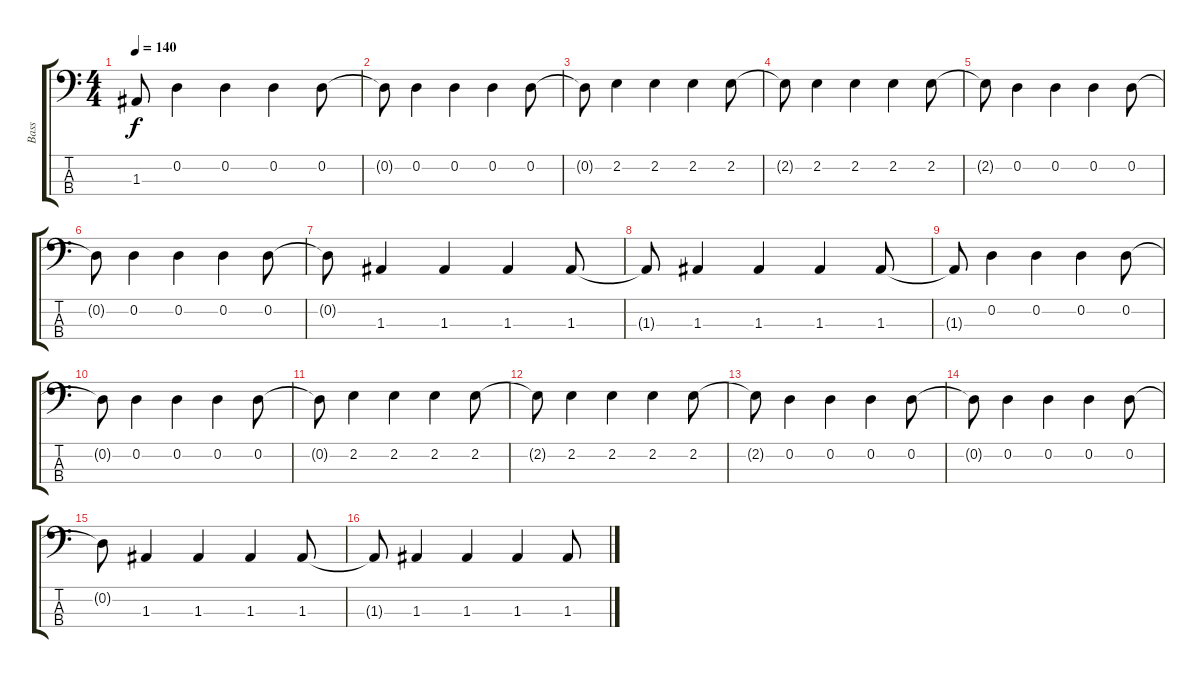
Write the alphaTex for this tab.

\track ("Bass" "Bass") {instrument fretlessbass}
\staff {score tabs}
\tuning (G2 D2 A1 E1) {hide}
\ts (4 4)
\tempo 140
\clef f4
\ks c
1.3{t}.8{dy f} 0.2.4 0.2.4 0.2.4 0.2.8 |
0.2{t}.8 0.2.4 0.2.4 0.2.4 0.2.8 |
0.2{t}.8 2.2.4 2.2.4 2.2.4 2.2.8 |
2.2{t}.8 2.2.4 2.2.4 2.2.4 2.2.8 |
2.2{t}.8 0.2.4 0.2.4 0.2.4 0.2.8 |
0.2{t}.8 0.2.4 0.2.4 0.2.4 0.2.8 |
0.2{t}.8 1.3.4 1.3.4 1.3.4 1.3.8 |
1.3{t}.8 1.3.4 1.3.4 1.3.4 1.3.8 |
1.3{t}.8 0.2.4 0.2.4 0.2.4 0.2.8 |
0.2{t}.8 0.2.4 0.2.4 0.2.4 0.2.8 |
0.2{t}.8 2.2.4 2.2.4 2.2.4 2.2.8 |
2.2{t}.8 2.2.4 2.2.4 2.2.4 2.2.8 |
2.2{t}.8 0.2.4 0.2.4 0.2.4 0.2.8 |
0.2{t}.8 0.2.4 0.2.4 0.2.4 0.2.8 |
0.2{t}.8 1.3.4 1.3.4 1.3.4 1.3.8 |
1.3{t}.8 1.3.4 1.3.4 1.3.4 1.3.8
